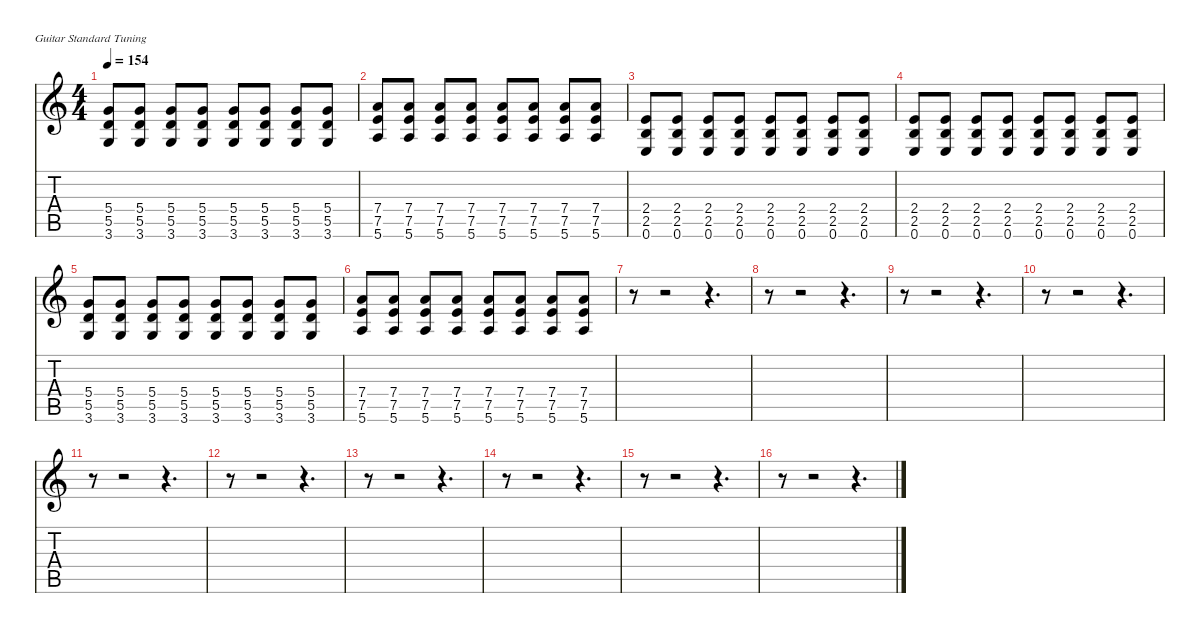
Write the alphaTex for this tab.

\defaultSystemsLayout 4
\hideDynamics
\bracketExtendMode nobrackets
\singleTrackTrackNamePolicy hidden
\multiTrackTrackNamePolicy hidden
\firstSystemTrackNameMode fullname
\firstSystemTrackNameOrientation horizontal
\otherSystemsTrackNameOrientation horizontal
\track ("Guitar 2" "dist.guit.") {instrument distortionguitar}
\staff {score tabs}
\tuning (E4 B3 G3 D3 A2 E2)
\ts (4 4)
\tempo 154
\clef g2
\ks c
(5.4 5.5 3.6).8{dy f beam Up} (5.4 5.5 3.6).8{beam Up} (5.4 5.5 3.6).8{beam Up} (5.4 5.5 3.6).8{beam Up} (5.4 5.5 3.6).8{beam Up} (5.4 5.5 3.6).8{beam Up} (5.4 5.5 3.6).8{beam Up} (5.4 5.5 3.6).8{beam Up} |
(7.4 7.5 5.6).8{beam Up} (7.4 7.5 5.6).8{beam Up} (7.4 7.5 5.6).8{beam Up} (7.4 7.5 5.6).8{beam Up} (7.4 7.5 5.6).8{beam Up} (7.4 7.5 5.6).8{beam Up} (7.4 7.5 5.6).8{beam Up} (7.4 7.5 5.6).8{beam Up} |
(2.4 2.5 0.6).8{beam Up} (2.4 2.5 0.6).8{beam Up} (2.4 2.5 0.6).8{beam Up} (2.4 2.5 0.6).8{beam Up} (2.4 2.5 0.6).8{beam Up} (2.4 2.5 0.6).8{beam Up} (2.4 2.5 0.6).8{beam Up} (2.4 2.5 0.6).8{beam Up} |
(2.4 2.5 0.6).8{beam Up} (2.4 2.5 0.6).8{beam Up} (2.4 2.5 0.6).8{beam Up} (2.4 2.5 0.6).8{beam Up} (2.4 2.5 0.6).8{beam Up} (2.4 2.5 0.6).8{beam Up} (2.4 2.5 0.6).8{beam Up} (2.4 2.5 0.6).8{beam Up} |
(5.4 5.5 3.6).8{beam Up} (5.4 5.5 3.6).8{beam Up} (5.4 5.5 3.6).8{beam Up} (5.4 5.5 3.6).8{beam Up} (5.4 5.5 3.6).8{beam Up} (5.4 5.5 3.6).8{beam Up} (5.4 5.5 3.6).8{beam Up} (5.4 5.5 3.6).8{beam Up} |
(7.4 7.5 5.6).8{beam Up} (7.4 7.5 5.6).8{beam Up} (7.4 7.5 5.6).8{beam Up} (7.4 7.5 5.6).8{beam Up} (7.4 7.5 5.6).8{beam Up} (7.4 7.5 5.6).8{beam Up} (7.4 7.5 5.6).8{beam Up} (7.4 7.5 5.6).8{beam Up} |
r.8{beam Down} r.2{beam Down} r.4{d beam Down} |
r.8{beam Down} r.2{beam Down} r.4{d beam Down} |
r.8{beam Down} r.2{beam Down} r.4{d beam Down} |
r.8{beam Down} r.2{beam Down} r.4{d beam Down} |
r.8{beam Down} r.2{beam Down} r.4{d beam Down} |
r.8{beam Down} r.2{beam Down} r.4{d beam Down} |
r.8{beam Down} r.2{beam Down} r.4{d beam Down} |
r.8{beam Down} r.2{beam Down} r.4{d beam Down} |
r.8{beam Down} r.2{beam Down} r.4{d beam Down} |
r.8{beam Down} r.2{beam Down} r.4{d beam Down}
